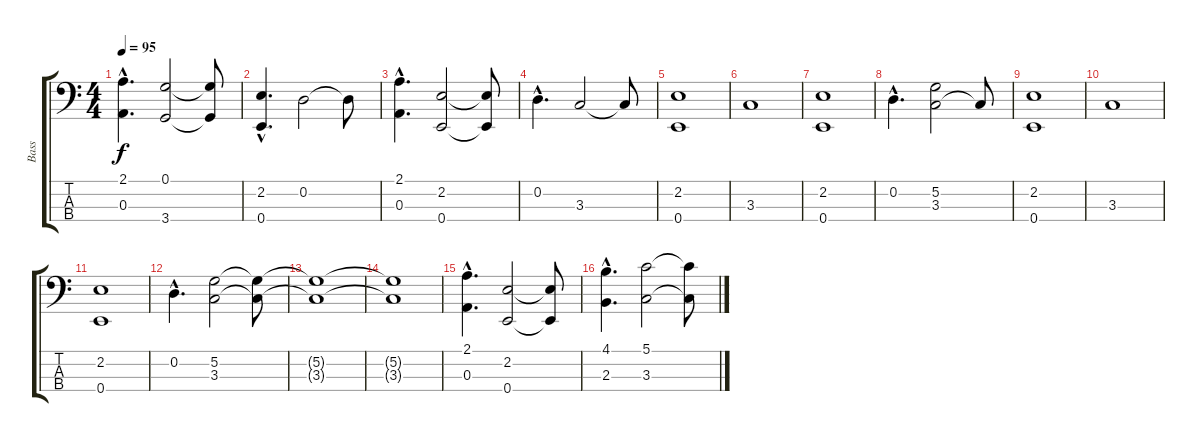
\track ("Bass" "Bass") {instrument acousticbass}
\staff {score tabs}
\tuning (G2 D2 A1 E1) {hide}
\ts (4 4)
\tempo 95
\clef f4
\ks c
(2.1{hac} 0.3{hac}).4{d dy f} (0.1 3.4).2 (0.1{t} 3.4{t}).8 |
(2.2{hac} 0.4{hac}).4{d} 0.2.2 0.2{t}.8 |
(2.1{hac} 0.3{hac}).4{d} (2.2 0.4).2 (2.2{t} 0.4{t}).8 |
0.2{hac}.4{d} 3.3.2 3.3{t}.8 |
(2.2 0.4).1 |
3.3.1 |
(2.2 0.4).1 |
0.2{hac}.4{d} (5.2 3.3).2 3.3{t}.8 |
(2.2 0.4).1 |
3.3.1 |
(2.2 0.4).1 |
0.2{hac}.4{d} (5.2 3.3).2 (5.2{t} 3.3{t}).8 |
(5.2{t} 3.3{t}).1 |
(5.2{t} 3.3{t}).1 |
(2.1{hac} 0.3{hac}).4{d} (2.2 0.4).2 (2.2{t} 0.4{t}).8 |
(4.1{hac} 2.3{hac}).4{d} (5.1 3.3).2 (5.1{t} 3.3{t}).8
